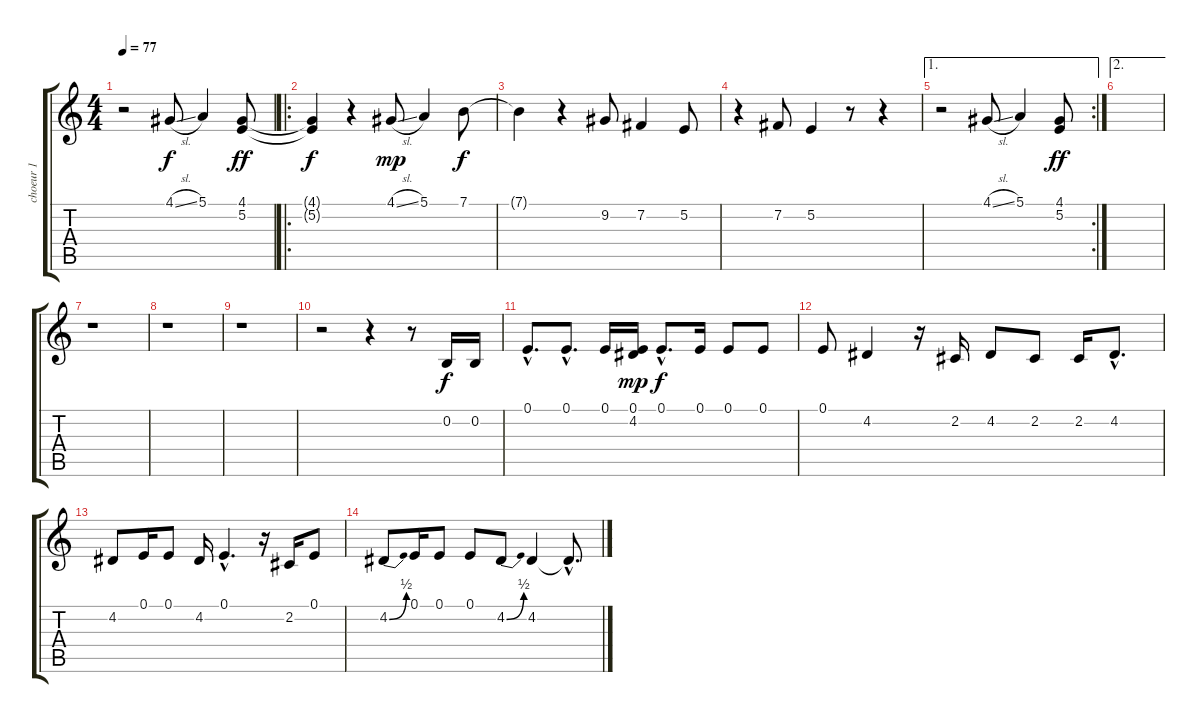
\track ("choeur 1" "choeur 1") {instrument voiceoohs}
\staff {score tabs}
\tuning (E4 B3 G3 D3 A2 E2) {hide}
\ts (4 4)
\tempo 77
\clef g2
\ks c
r.2{dy ff} 4.1{sl}.8{dy f} 5.1.4 (4.1 5.2).8{dy ff} |
\ro
(4.1{t} 5.2{t}).4{dy f} r.4 4.1{sl}.8{dy mp} 5.1.4 7.1.8{dy f} |
7.1{t}.4 r.4 9.2.8 7.2.4 5.2.8 |
r.4 7.2.8 5.2.4 r.8 r.4 |
\ae 1
\rc 2
r.2 4.1{sl}.8 5.1.4 (4.1 5.2).8{dy ff} |
\ae 2
|
r.1 |
r.1 |
r.1 |
r.2 r.4 r.8 0.2.16{dy f} 0.2.16 |
0.1{hac}.8{d} 0.1{hac}.8{d} 0.1.16 (0.1 4.2).16{dy mp} 0.1{hac}.8{d dy f} 0.1.16 0.1.8 0.1.8 |
0.1.8 4.2.4 r.16 2.2.16 4.2.8 2.2.8 2.2.16 4.2{hac}.8{d} |
4.2.8 0.1.16 0.1.8 4.2.16 0.1{hac}.4{d} r.16 2.2.16 0.1.8 |
4.2{be (bend 0 0 60 2)}.8 0.1.16 0.1.8 0.1.8 4.2{be (bend 0 0 60 2)}.8 4.2.4 4.2{hac t}.8{d}
